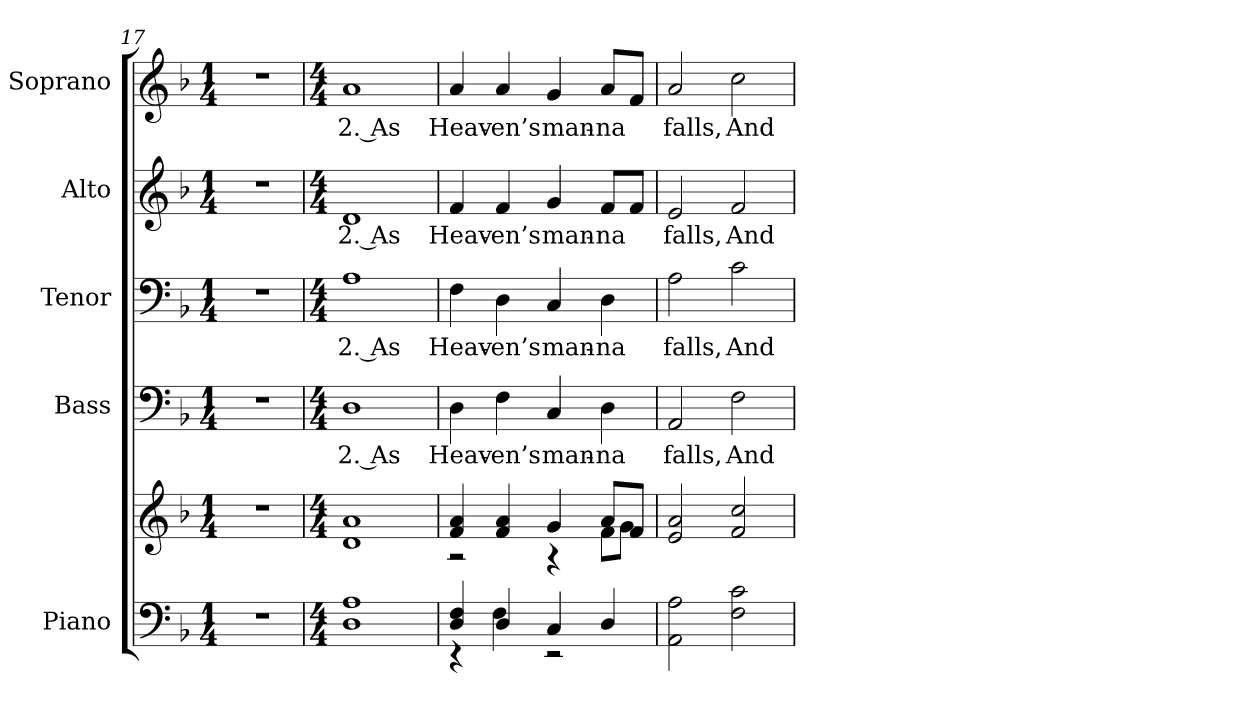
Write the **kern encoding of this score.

**kern	**kern	**kern	**text	**kern	**text	**kern	**text	**kern	**text
*part5	*part5	*part4	*part4	*part3	*part3	*part2	*part2	*part1	*part1
*staff6	*staff5	*staff4	*staff4	*staff3	*staff3	*staff2	*staff2	*staff1	*staff1
*I"Piano	*	*I"Bass	*	*I"Tenor	*	*I"Alto	*	*I"Soprano	*
*I'Pno.	*	*I'B.	*	*I'T.	*	*I'A.	*	*I'S.	*
!!LO:PB:g=z
*clefF4	*clefG2	*clefF4	*	*clefF4	*	*clefG2	*	*clefG2	*
*k[b-]	*k[b-]	*k[b-]	*	*k[b-]	*	*k[b-]	*	*k[b-]	*
*F:	*F:	*F:	*	*F:	*	*F:	*	*F:	*
*M1/4	*M1/4	*M1/4	*	*M1/4	*	*M1/4	*	*M1/4	*
=17	=17	=17	=17	=17	=17	=17	=17	=17	=17
!LO:N:vis=1	!LO:N:vis=1	!LO:N:vis=1	!	!LO:N:vis=1	!	!LO:N:vis=1	!	!LO:N:vis=1	!
4r	4r	4r	.	4r	.	4r	.	4r	.
=18	=18	=18	=18	=18	=18	=18	=18	=18	=18
*M4/4	*M4/4	*M4/4	*	*M4/4	*	*M4/4	*	*M4/4	*
!	!	!	!LO:LY:b:color=#000000	!	!	!	!	!	!
!	!	!	!	!	!LO:LY:b:color=#000000	!	!	!	!
!	!	!	!	!	!	!	!LO:LY:b:color=#000000	!	!
!	!	!	!	!	!	!	!	!	!LO:LY:b:color=#000000
1Di 1Ai	1di 1ai	1Di	2. As	1Ai	2. As	1di	2. As	1ai	2. As
=19	=19	=19	=19	=19	=19	=19	=19	=19	=19
*^	*^	*	*	*	*	*	*	*	*
!	!	!	!	!	!LO:LY:b:color=#000000	!	!	!	!	!	!
!	!	!	!	!	!	!	!LO:LY:b:color=#000000	!	!	!	!
!	!	!	!	!	!	!	!	!	!LO:LY:b:color=#000000	!	!
!	!	!	!	!	!	!	!	!	!	!	!LO:LY:b:color=#000000
4Di/ 4Fi	4r	4fi/ 4ai	2r	4Di\	Heav-	4Fi\	Heav-	4fi/	Heav-	4ai/	Heav-
!	!	!	!	!	!LO:LY:b:color=#000000	!	!	!	!	!	!
!	!	!	!	!	!	!	!LO:LY:b:color=#000000	!	!	!	!
!	!	!	!	!	!	!	!	!	!LO:LY:b:color=#000000	!	!
!	!	!	!	!	!	!	!	!	!	!	!LO:LY:b:color=#000000
4Di/	4Fi\	4fi/ 4ai	.	4Fi\	-en’s	4Di\	-en’s	4fi/	-en’s	4ai/	-en’s
!	!	!	!	!	!LO:LY:b:color=#000000	!	!	!	!	!	!
!	!	!	!	!	!	!	!LO:LY:b:color=#000000	!	!	!	!
!	!	!	!	!	!	!	!	!	!LO:LY:b:color=#000000	!	!
!	!	!	!	!	!	!	!	!	!	!	!LO:LY:b:color=#000000
4Ci/	2r	4gi/	4r	4Ci/	man-	4Ci/	man-	4gi/	man-	4gi/	man-
!	!	!	!	!	!LO:LY:b:color=#000000	!	!	!	!	!	!
!	!	!	!	!	!	!	!LO:LY:b:color=#000000	!	!	!	!
!	!	!	!	!	!	!	!	!	!LO:LY:b:color=#000000	!	!
!	!	!	!	!	!	!	!	!	!	!	!LO:LY:b:color=#000000
4Di/	.	8ai/L	8fi\L	4Di\	-na	4Di\	-na	8fi/L	-na	8ai/L	-na
.	.	8fi/J	8gi\J	.	.	.	.	8fi/J	.	8fi/J	.
*v	*v	*	*	*	*	*	*	*	*	*	*
*	*v	*v	*	*	*	*	*	*	*	*
=20	=20	=20	=20	=20	=20	=20	=20	=20	=20
*	*^	*	*	*	*	*	*	*	*
!	!	!	!	!LO:LY:b:color=#000000	!	!	!	!	!	!
*	*v	*v	*	*	*	*	*	*	*	*
*	*^	*	*	*	*	*	*	*	*
!	!	!	!	!	!	!LO:LY:b:color=#000000	!	!	!	!
*	*v	*v	*	*	*	*	*	*	*	*
*	*^	*	*	*	*	*	*	*	*
!	!	!	!	!	!	!	!	!LO:LY:b:color=#000000	!	!
*	*v	*v	*	*	*	*	*	*	*	*
*	*^	*	*	*	*	*	*	*	*
!	!	!	!	!	!	!	!	!	!	!LO:LY:b:color=#000000
*	*v	*v	*	*	*	*	*	*	*	*
2AAi\ 2Ai	2ei/ 2ai	2AAi/	falls,	2Ai\	falls,	2ei/	falls,	2ai/	falls,
!	!	!	!LO:LY:b:color=#000000	!	!	!	!	!	!
!	!	!	!	!	!LO:LY:b:color=#000000	!	!	!	!
!	!	!	!	!	!	!	!LO:LY:b:color=#000000	!	!
!	!	!	!	!	!	!	!	!	!LO:LY:b:color=#000000
2Fi\ 2ci	2fi/ 2cci	2Fi\	And	2ci\	And	2fi/	And	2cci\	And
=	=	=	=	=	=	=	=	=	=
*-	*-	*-	*-	*-	*-	*-	*-	*-	*-
